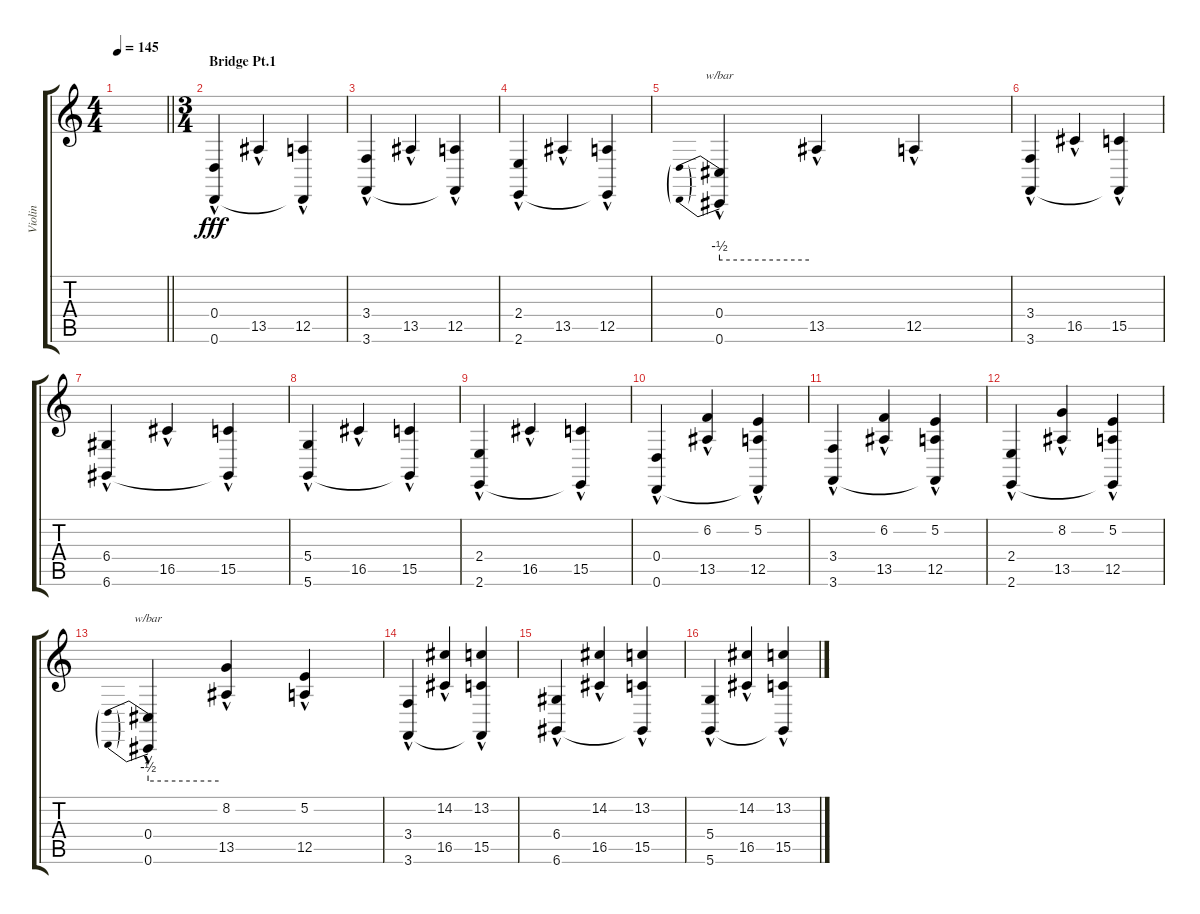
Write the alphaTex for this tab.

\track ("Violin" "Violin") {instrument violin}
\staff {score tabs}
\tuning (E4 B3 G3 D3 A2 D2) {hide}
\ts (4 4)
\tempo 145
\clef g2
\barLineRight lightlight
\ks c
|
\ts (3 4)
\section ("" "Bridge Pt.1")
(0.4{hac} 0.6{hac}).4{dy fff volume 8} 13.5{hac}.4 (12.5{hac} 0.6{t}).4 |
(3.4{hac} 3.6{hac}).4 13.5{hac}.4 (12.5{hac} 3.6{t}).4 |
(2.4{hac} 2.6{hac}).4 13.5{hac}.4 (12.5{hac} 2.6{t}).4 |
(0.4{hac} 0.6{hac}).4{tbe (predive default 0 -2 60 -2)} 13.5{hac}.4 12.5{hac}.4 |
(3.4{hac} 3.6{hac}).4 16.5{hac}.4 (15.5{hac} 3.6{t}).4 |
(6.4{hac} 6.6{hac}).4 16.5{hac}.4 (15.5{hac} 6.6{t}).4 |
(5.4{hac} 5.6{hac}).4 16.5{hac}.4 (15.5{hac} 5.6{t}).4 |
(2.4{hac} 2.6{hac}).4 16.5{hac}.4 (15.5{hac} 2.6{t}).4 |
(0.4{hac} 0.6{hac}).4 (6.2 13.5{hac}).4 (5.2 12.5{hac} 0.6{t}).4 |
(3.4{hac} 3.6{hac}).4 (6.2 13.5{hac}).4 (5.2 12.5{hac} 3.6{t}).4 |
(2.4{hac} 2.6{hac}).4 (8.2 13.5{hac}).4 (5.2 12.5{hac} 2.6{t}).4 |
(0.4{hac} 0.6{hac}).4{tbe (predive default 0 -2 60 -2)} (8.2 13.5{hac}).4 (5.2 12.5{hac}).4 |
(3.4{hac} 3.6{hac}).4 (14.2 16.5{hac}).4 (13.2 15.5{hac} 3.6{t}).4 |
(6.4{hac} 6.6{hac}).4 (14.2 16.5{hac}).4 (13.2 15.5{hac} 6.6{t}).4 |
(5.4{hac} 5.6{hac}).4 (14.2 16.5{hac}).4 (13.2 15.5{hac} 5.6{t}).4
